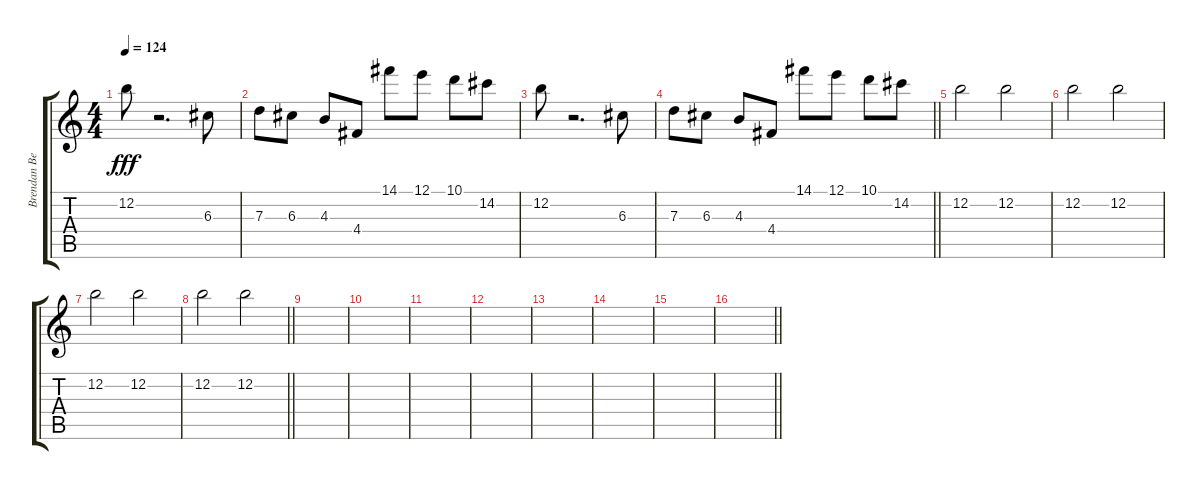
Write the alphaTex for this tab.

\track ("Brendan Benson (Echo Guitar)" "Brendan Be") {instrument distortionguitar}
\staff {score tabs}
\tuning (E4 B3 G3 D3 A2 E2) {hide}
\ts (4 4)
\tempo 124
\clef g2
\ks c
12.2.8{dy fff} r.2{d} 6.3.8{balance 0} |
7.3.8 6.3.8 4.3.8 4.4.8 14.1.8{balance 12} 12.1.8 10.1.8 14.2.8 |
12.2.8 r.2{d} 6.3.8{balance 0} |
\barLineRight lightlight
7.3.8 6.3.8 4.3.8 4.4.8 14.1.8{balance 12} 12.1.8 10.1.8 14.2.8 |
12.2.2 12.2.2 |
12.2.2 12.2.2 |
12.2.2 12.2.2 |
\barLineRight lightlight
12.2.2 12.2.2 |
|
|
|
|
|
|
|
\barLineRight lightlight
